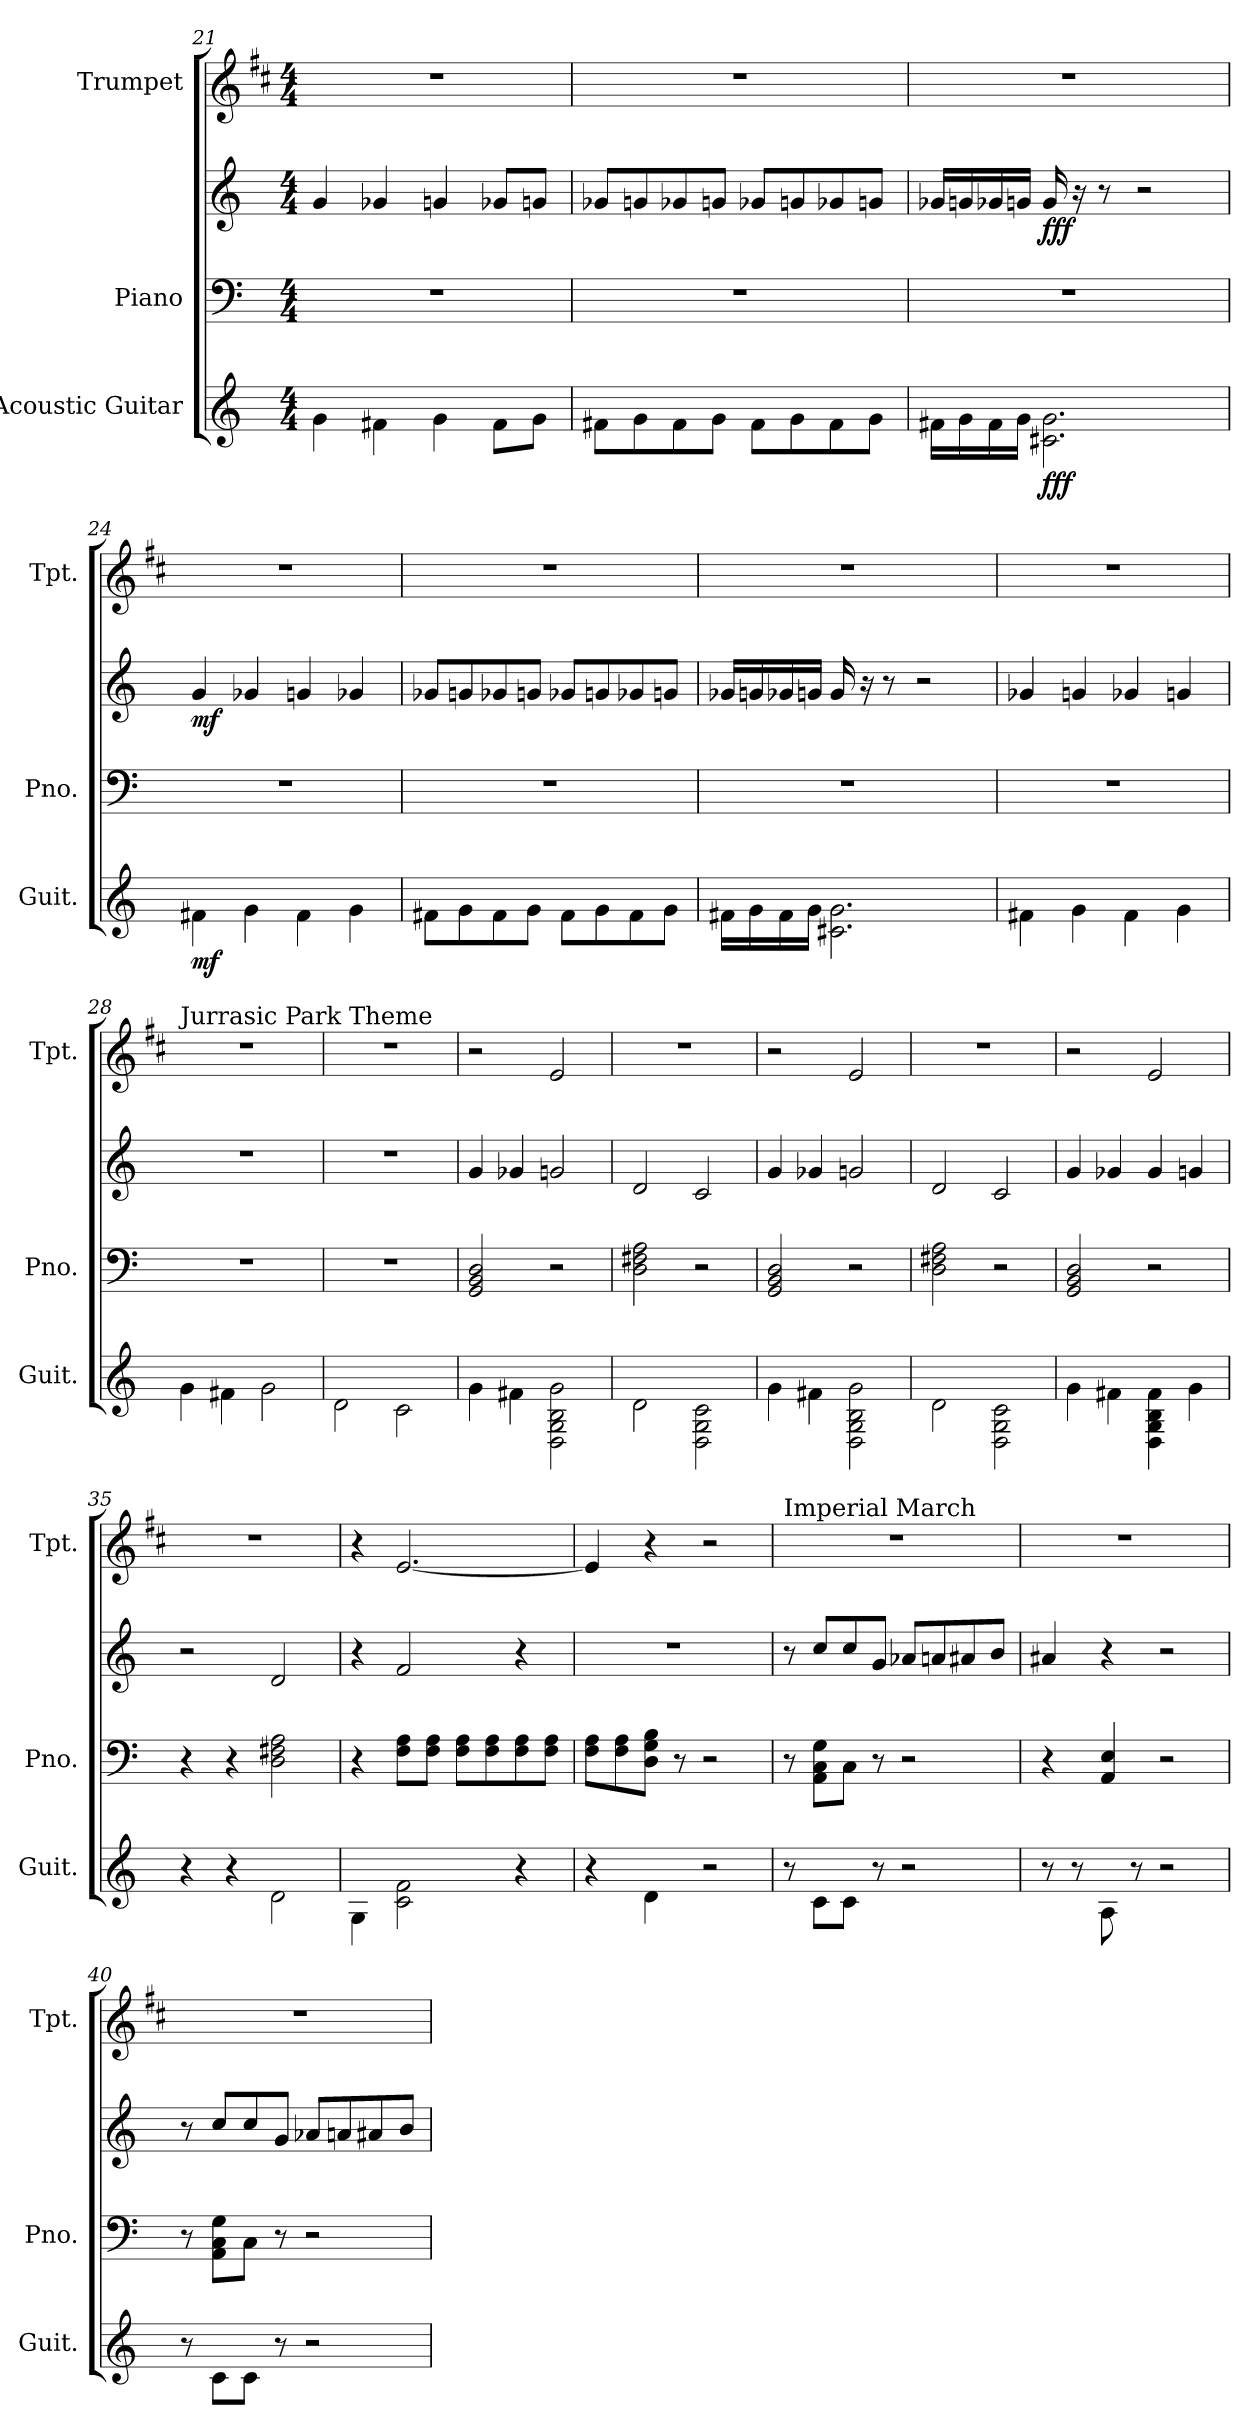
**kern	**dynam	**kern	**kern	**dynam	**kern
*part3	*part3	*part2	*part2	*part2	*part1
*staff4	*staff4	*staff3	*staff2	*staff2/3	*staff1
*I"Acoustic Guitar	*	*I"Piano	*	*	*I"Trumpet
*I'Guit.	*	*I'Pno.	*	*	*I'Tpt.
*	*	*clefF4	*clefG2	*	*clefG2
*	*	*	*	*	*ITrd1c2
*k[]	*	*k[]	*k[]	*	*k[]
*M4/4	*	*M4/4	*M4/4	*	*M4/4
=21	=21	=21	=21	=21	=21
4g\	.	1r	4g/	.	1r
4f#\	.	.	4g-X/	.	.
4g\	.	.	4gn/	.	.
8f#\L	.	.	8g-X/L	.	.
8g\J	.	.	8gn/J	.	.
=22	=22	=22	=22	=22	=22
8f#\L	.	1r	8g-X/L	.	1r
8g\	.	.	8gn/	.	.
8f#\	.	.	8g-X/	.	.
8g\J	.	.	8gn/J	.	.
8f#\L	.	.	8g-X/L	.	.
8g\	.	.	8gn/	.	.
8f#\	.	.	8g-X/	.	.
8g\J	.	.	8gn/J	.	.
!!LO:PB:g=z
=23	=23	=23	=23	=23	=23
16f#\LL	.	1r	16g-X/LL	.	1r
16g\	.	.	16gn/	.	.
16f#\	.	.	16g-X/	.	.
16g\JJ	.	.	16gn/JJ	.	.
!	!LO:DY:b	!	!	!LO:DY:b	!
2.c#\ 2.g\	fff	.	16g/	fff	.
.	.	.	16r	.	.
.	.	.	8r	.	.
.	.	.	2r	.	.
=24	=24	=24	=24	=24	=24
!	!LO:DY:b	!	!	!LO:DY:b	!
4f#\	mf	1r	4g/	mf	1r
4g\	.	.	4g-X/	.	.
4f#\	.	.	4gn/	.	.
4g\	.	.	4g-X/	.	.
=25	=25	=25	=25	=25	=25
8f#\L	.	1r	8g-X/L	.	1r
8g\	.	.	8gn/	.	.
8f#\	.	.	8g-X/	.	.
8g\J	.	.	8gn/J	.	.
8f#\L	.	.	8g-X/L	.	.
8g\	.	.	8gn/	.	.
8f#\	.	.	8g-X/	.	.
8g\J	.	.	8gn/J	.	.
=26	=26	=26	=26	=26	=26
16f#\LL	.	1r	16g-X/LL	.	1r
16g\	.	.	16gn/	.	.
16f#\	.	.	16g-X/	.	.
16g\JJ	.	.	16gn/JJ	.	.
2.c#\ 2.g\	.	.	16g/	.	.
.	.	.	16r	.	.
.	.	.	8r	.	.
.	.	.	2r	.	.
!!LO:LB:g=z
=27	=27	=27	=27	=27	=27
4f#\	.	1r	4g-X/	.	1r
4g\	.	.	4gn/	.	.
4f#\	.	.	4g-X/	.	.
4g\	.	.	4gn/	.	.
=28	=28	=28	=28	=28	=28
!	!	!	!	!	!LO:TX:a:t=Jurrasic Park Theme
4g\	.	1r	1r	.	1r
4f#\	.	.	.	.	.
2g\	.	.	.	.	.
=29	=29	=29	=29	=29	=29
2d\	.	1r	1r	.	1r
2c\	.	.	.	.	.
=30	=30	=30	=30	=30	=30
4g\	.	2GG/ 2BB/ 2D/	4g/	.	2r
4f#\	.	.	4g-X/	.	.
2D\ 2G\ 2B\ 2g\	.	2r	2gn/	.	2d/
=31	=31	=31	=31	=31	=31
2d\	.	2D\ 2F#X\ 2A\	2d/	.	1r
2D\ 2G\ 2c\	.	2r	2c/	.	.
=32	=32	=32	=32	=32	=32
4g\	.	2GG/ 2BB/ 2D/	4g/	.	2r
4f#\	.	.	4g-X/	.	.
2D\ 2G\ 2B\ 2g\	.	2r	2gn/	.	2d/
=33	=33	=33	=33	=33	=33
2d\	.	2D\ 2F#X\ 2A\	2d/	.	1r
2D\ 2G\ 2c\	.	2r	2c/	.	.
=34	=34	=34	=34	=34	=34
4g\	.	2GG/ 2BB/ 2D/	4g/	.	2r
4f#\	.	.	4g-X/	.	.
4D\ 4G\ 4B\ 4f#\	.	2r	4g-/	.	2d/
4g\	.	.	4gn/	.	.
!!LO:PB:g=z
=35	=35	=35	=35	=35	=35
4r	.	4r	2r	.	1r
4r	.	4r	.	.	.
2d\	.	2D\ 2F#X\ 2A\	2d/	.	.
=36	=36	=36	=36	=36	=36
4G\	.	4r	4r	.	4r
2c\ 2f\	.	8F\ 8A\L	2f/	.	[2.d/
.	.	8F\ 8A\J	.	.	.
.	.	8F\ 8A\L	.	.	.
.	.	8F\ 8A\	.	.	.
4r	.	8F\ 8A\	4r	.	.
.	.	8F\ 8A\J	.	.	.
=37	=37	=37	=37	=37	=37
4r	.	8F\ 8A\L	1r	.	4d/]
.	.	8F\ 8A\	.	.	.
4d\	.	8D\ 8G\ 8B\J	.	.	4r
.	.	8r	.	.	.
2r	.	2r	.	.	2r
=38	=38	=38	=38	=38	=38
!	!	!	!	!	!LO:TX:a:t=Imperial March
8r	.	8r	8r	.	1r
8c\L	.	8AA\ 8C\ 8G\L	8cc/L	.	.
8c\J	.	8C\J	8cc/	.	.
8r	.	8r	8g/J	.	.
2r	.	2r	8a-X/L	.	.
.	.	.	8an/	.	.
.	.	.	8a#X/	.	.
.	.	.	8b/J	.	.
=39	=39	=39	=39	=39	=39
8r	.	4r	4a#X/	.	1r
8r	.	.	.	.	.
8A\	.	4AA/ 4E/	4r	.	.
8r	.	.	.	.	.
2r	.	2r	2r	.	.
!!LO:LB:g=z
=40	=40	=40	=40	=40	=40
8r	.	8r	8r	.	1r
8c\L	.	8AA\ 8C\ 8G\L	8cc/L	.	.
8c\J	.	8C\J	8cc/	.	.
8r	.	8r	8g/J	.	.
2r	.	2r	8a-X/L	.	.
.	.	.	8an/	.	.
.	.	.	8a#X/	.	.
.	.	.	8b/J	.	.
=	=	=	=	=	=
*-	*-	*-	*-	*-	*-
